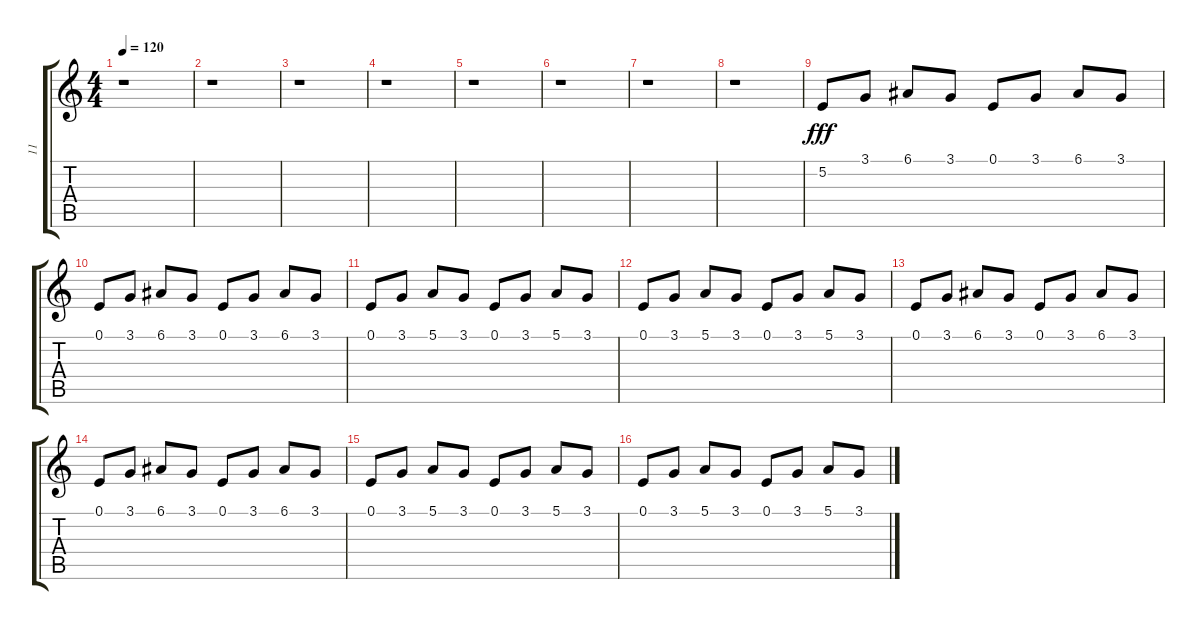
\track ("11" "11") {instrument orchestralharp}
\staff {score tabs}
\tuning (E4 B3 G3 D3 A2 E2) {hide}
\ts (4 4)
\tempo 120
\clef g2
\ks c
r.1{dy fff instrument orchestralharp} |
r.1 |
r.1 |
r.1 |
r.1 |
r.1 |
r.1 |
r.1 |
5.2.8 3.1.8 6.1.8 3.1.8 0.1.8 3.1.8 6.1.8 3.1.8 |
0.1.8 3.1.8 6.1.8 3.1.8 0.1.8 3.1.8 6.1.8 3.1.8 |
0.1.8 3.1.8 5.1.8 3.1.8 0.1.8 3.1.8 5.1.8 3.1.8 |
0.1.8 3.1.8 5.1.8 3.1.8 0.1.8 3.1.8 5.1.8 3.1.8 |
0.1.8 3.1.8 6.1.8 3.1.8 0.1.8 3.1.8 6.1.8 3.1.8 |
0.1.8 3.1.8 6.1.8 3.1.8 0.1.8 3.1.8 6.1.8 3.1.8 |
0.1.8 3.1.8 5.1.8 3.1.8 0.1.8 3.1.8 5.1.8 3.1.8 |
0.1.8 3.1.8 5.1.8 3.1.8 0.1.8 3.1.8 5.1.8 3.1.8
